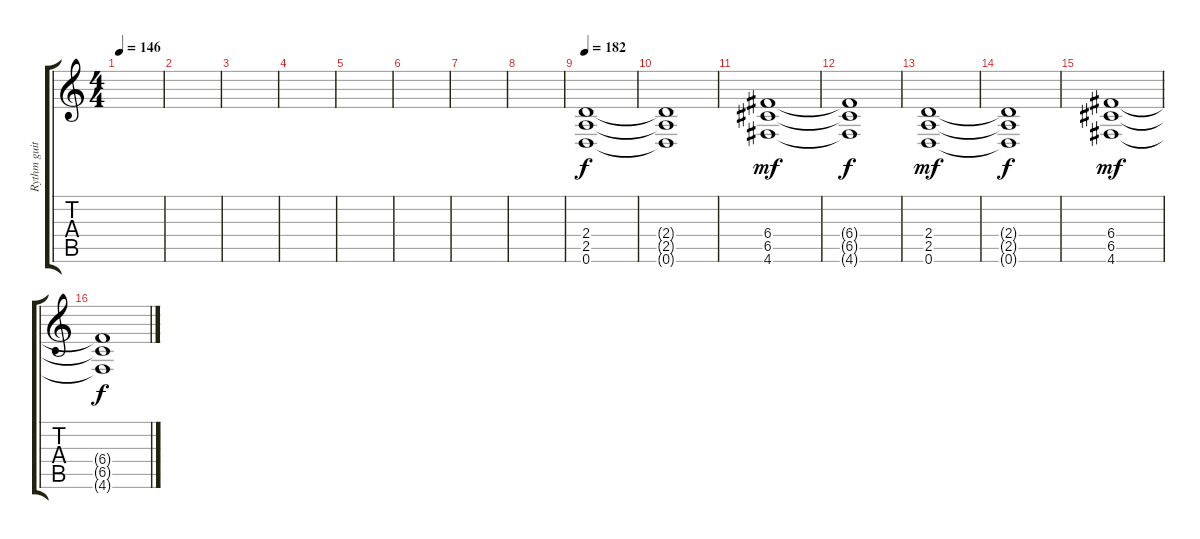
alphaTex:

\track ("Rythm guitar" "Rythm guit") {instrument distortionguitar}
\staff {score tabs}
\tuning (D4 A3 F3 C3 G2 D2) {hide}
\ts (4 4)
\tempo 146
\clef g2
\ks c
|
|
|
|
|
|
|
|
\tempo 182
(2.4 2.5 0.6).1 |
(2.4{t} 2.5{t} 0.6{t}).1{dy f} |
(6.4 6.5 4.6).1{dy mf} |
(6.4{t} 6.5{t} 4.6{t}).1{dy f} |
(2.4 2.5 0.6).1{dy mf} |
(2.4{t} 2.5{t} 0.6{t}).1{dy f} |
(6.4 6.5 4.6).1{dy mf} |
(6.4{t} 6.5{t} 4.6{t}).1{dy f}
